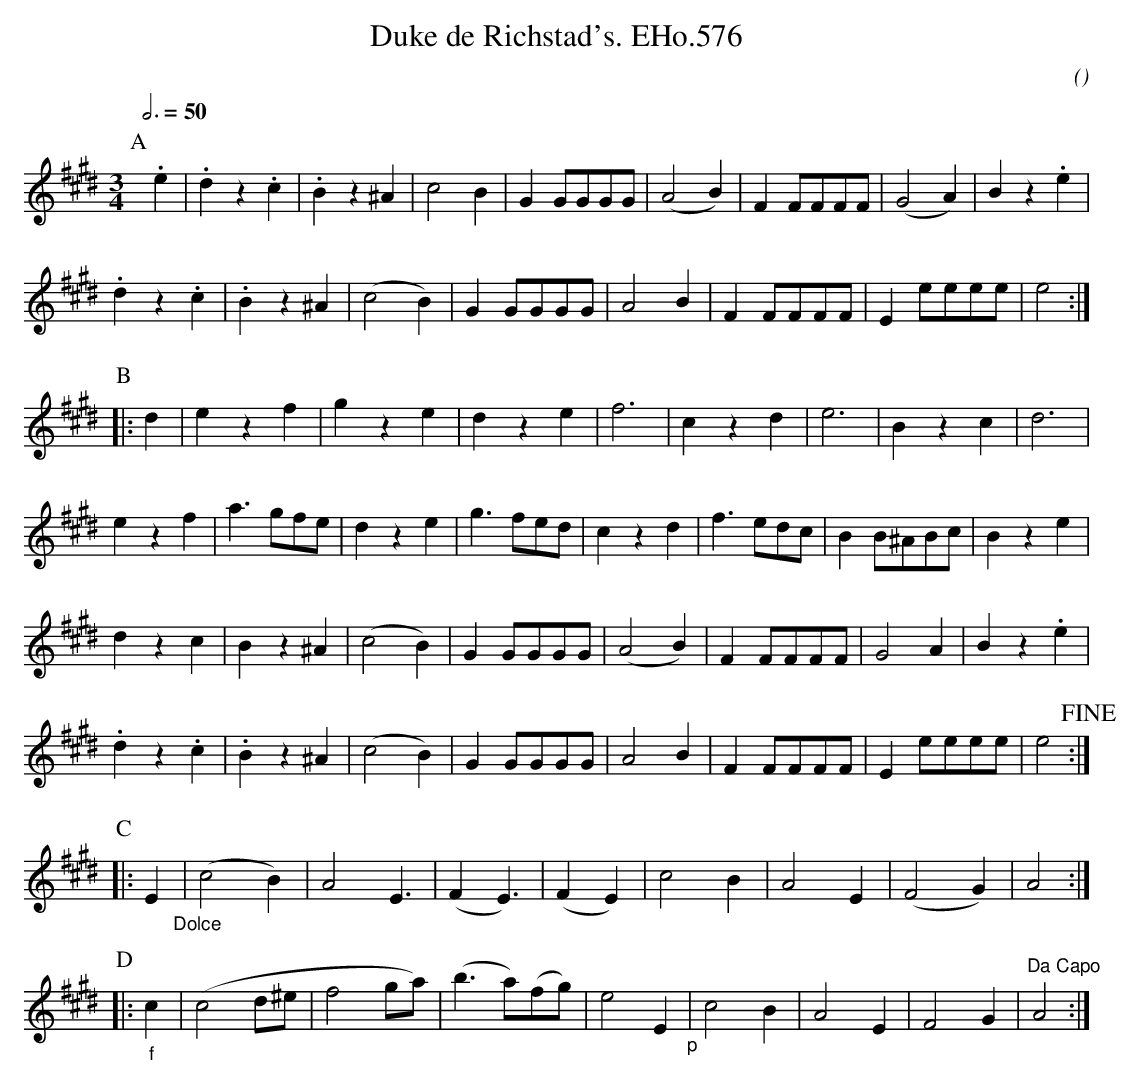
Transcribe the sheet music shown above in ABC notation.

X:1
T:Duke de Richstad's. EHo.576
M:3/4
L:1/8
Q:3/4=50
C:
O:
K:E
P:A
y.e2 | .d2z2.c2 | .B2z2^A2 | c4B2 | G2GGGG | (A4B2) | F2FFFF | (G4A2) | B2z2.e2 |
.d2z2.c2 | .B2z2^A2 | (c4B2) | G2GGGG |A4B2 | F2FFFF | E2eeee | e4 :|
P:B
|: d2 | e2z2f2 | g2z2e2 | d2z2e2 | f6 | c2z2d2 | e6 | B2z2c2 | d6 |
e2z2f2 | a3gfe | d2z2e2 | g3fed | c2z2d2 | f3edc | B2B^ABc | B2z2e2 |
d2z2c2 | B2z2^A2 | (c4B2) | G2GGGG | (A4B2) | F2FFFF | G4A2 | B2z2.e2 |
.d2z2.c2 | .B2z2^A2 | (c4B2) | G2GGGG | A4B2 | F2FFFF | E2eeee | e4 !fine! :|
P:C
|:E2 "_Dolce"| (c4B2) | A4E2 | (>F4E2) | (>F4E2) | c4B2 | A4E2 | (F4G2) | A4 :|
P:D
|: "_f"c2 | (c4d^e | f4ga) | (b3a)(fg) | e4E2"_p" | c4B2 | A4E2 | F4G2 | "Da Capo"A4 :|
